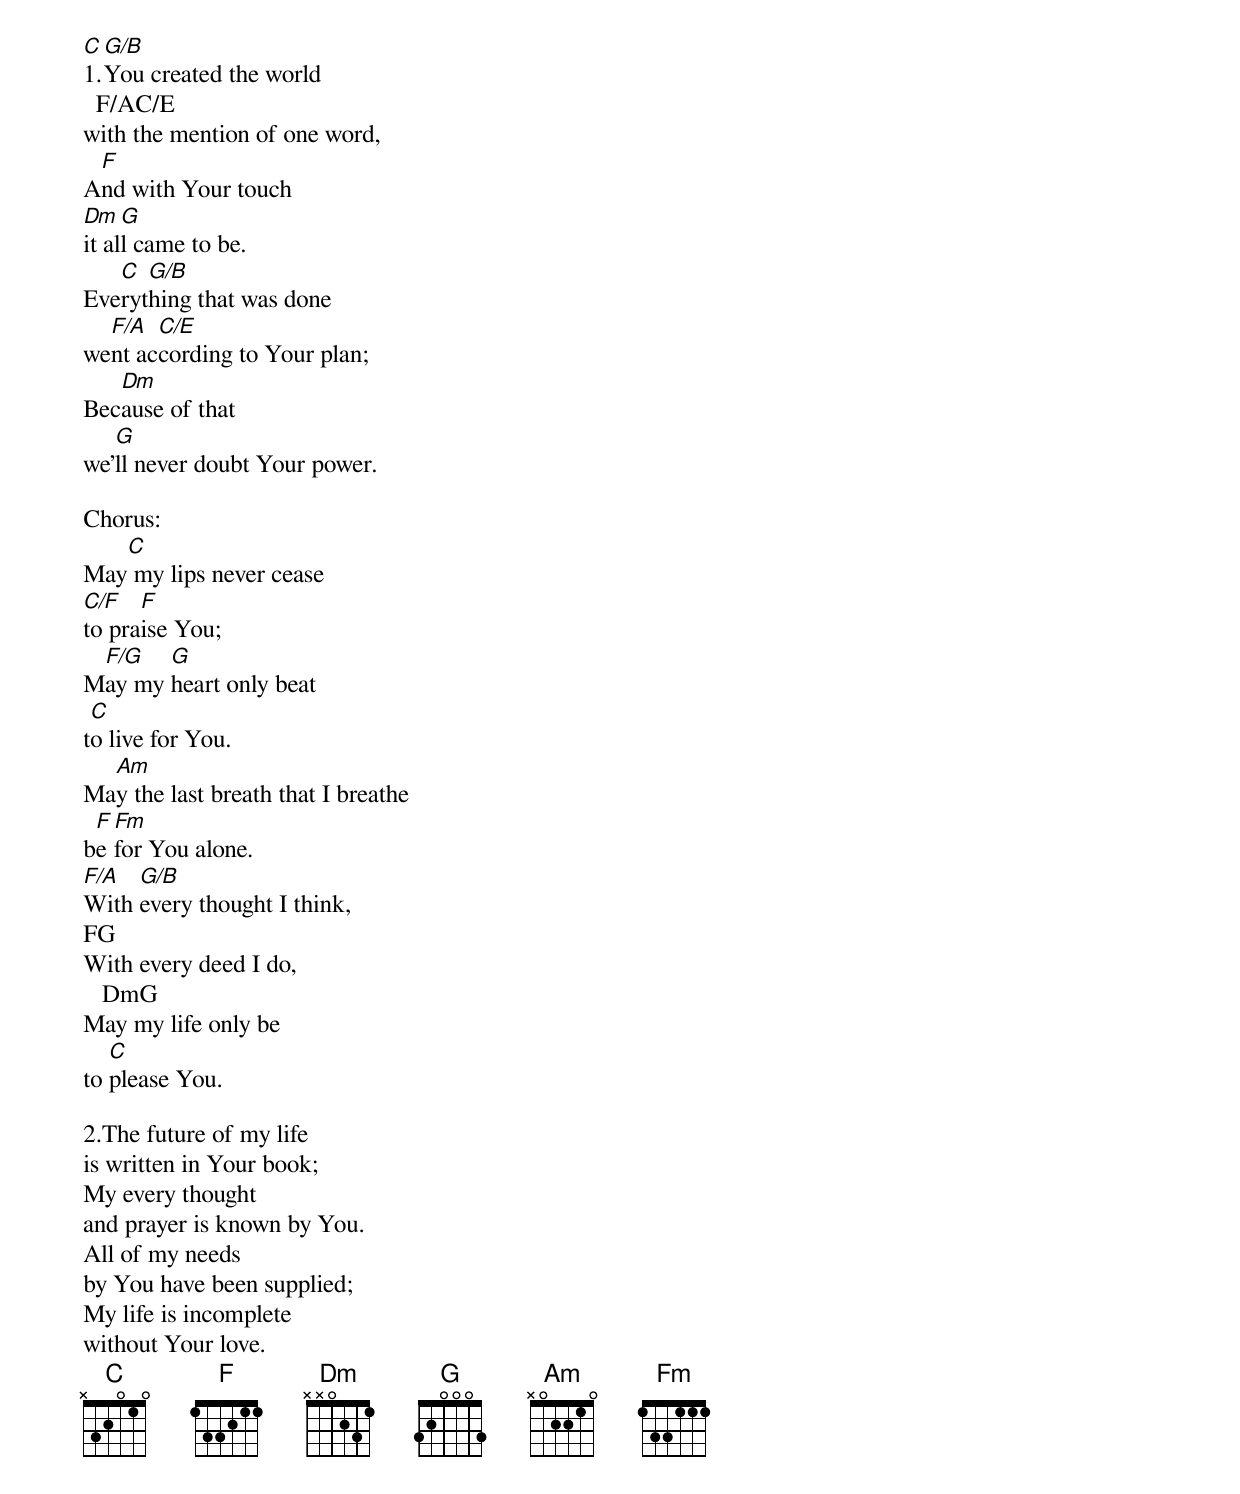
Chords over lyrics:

C G/B
1.You created the world
  F/AC/E
with the mention of one word,
 F
And with Your touch
Dm   G
it all came to be.
   C  G/B
Everything that was done
  F/A  C/E
went according to Your plan;
   Dm
Because of that
   G
we’ll never doubt Your power.

Chorus:
   C
May my lips never cease
C/F   F
to praise You;
 F/G   G
May my heart only beat
 C
to live for You.
  Am
May the last breath that I breathe
 F Fm
be for You alone.
F/A  G/B
With every thought I think,
FG
With every deed I do,
   DmG
May my life only be
   C
to please You.

2.The future of my life
is written in Your book;
My every thought
and prayer is known by You.
All of my needs
by You have been supplied;
My life is incomplete
without Your love.
